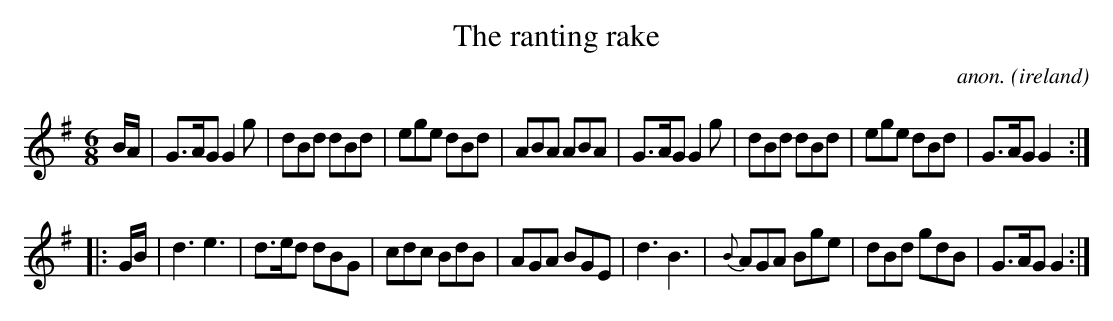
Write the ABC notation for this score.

X:1
T:The ranting rake
O:ireland
C:anon.
M:6/8
L:1/8
K:G
B/A/|G>AG G2g|dBd dBd|ege dBd|ABA ABA|G>AG G2g|dBd dBd|ege dBd|G>AG G2:|
|:G/B/|d3 e3|d>ed dBG|cdc BdB|AGA BGE|d3 B3|{B}AGA Bge|dBd gdB|G>AG G2:|
